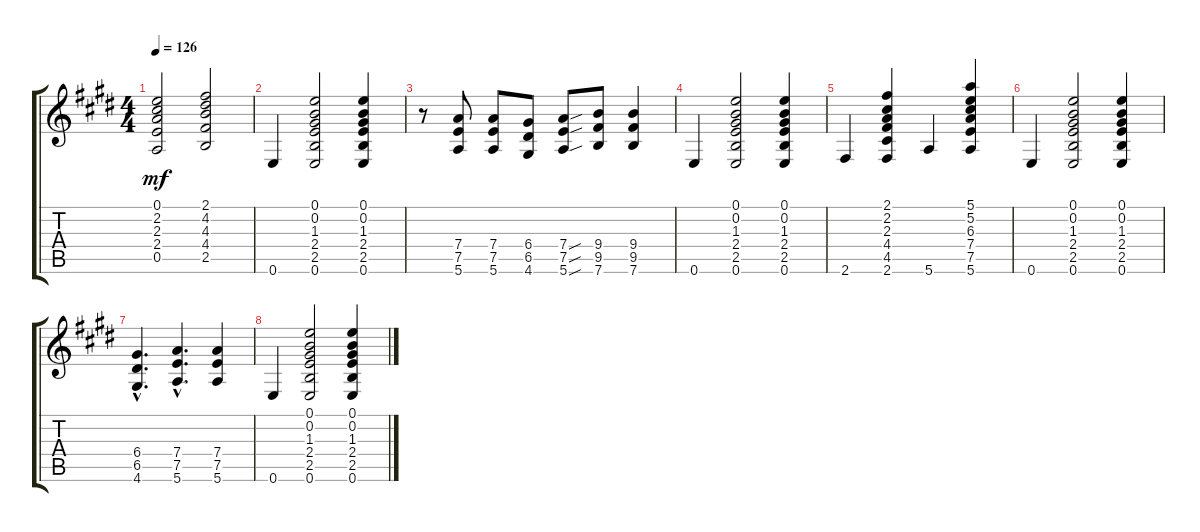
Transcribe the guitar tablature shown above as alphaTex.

\track "" {instrument distortionguitar}
\staff {score tabs}
\tuning (E4 B3 G3 D3 A2 E2) {hide}
\ts (4 4)
\tempo 126
\clef g2
\ks e
(0.1 2.2 2.3 2.4 0.5).2{dy mf} (2.1 4.2 4.3 4.4 2.5).2 |
0.6.4 (0.1 0.2 1.3 2.4 2.5 0.6).2 (0.1 0.2 1.3 2.4 2.5 0.6).4 |
r.8 (7.4 7.5 5.6).8 (7.4 7.5 5.6).8 (6.4 6.5 4.6).8 (7.4{sou} 7.5{sou} 5.6{sou}).8 (9.4 9.5 7.6).8 (9.4 9.5 7.6).4 |
0.6.4 (0.1 0.2 1.3 2.4 2.5 0.6).2 (0.1 0.2 1.3 2.4 2.5 0.6).4 |
2.6.4 (2.1 2.2 2.3 4.4 4.5 2.6).4 5.6.4 (5.1 5.2 6.3 7.4 7.5 5.6).4 |
0.6.4 (0.1 0.2 1.3 2.4 2.5 0.6).2 (0.1 0.2 1.3 2.4 2.5 0.6).4 |
(6.4{hac} 6.5{hac} 4.6{hac}).4{d} (7.4{hac} 7.5{hac} 5.6{hac}).4{d} (7.4 7.5 5.6).4 |
0.6.4 (0.1 0.2 1.3 2.4 2.5 0.6).2 (0.1 0.2 1.3 2.4 2.5 0.6).4
